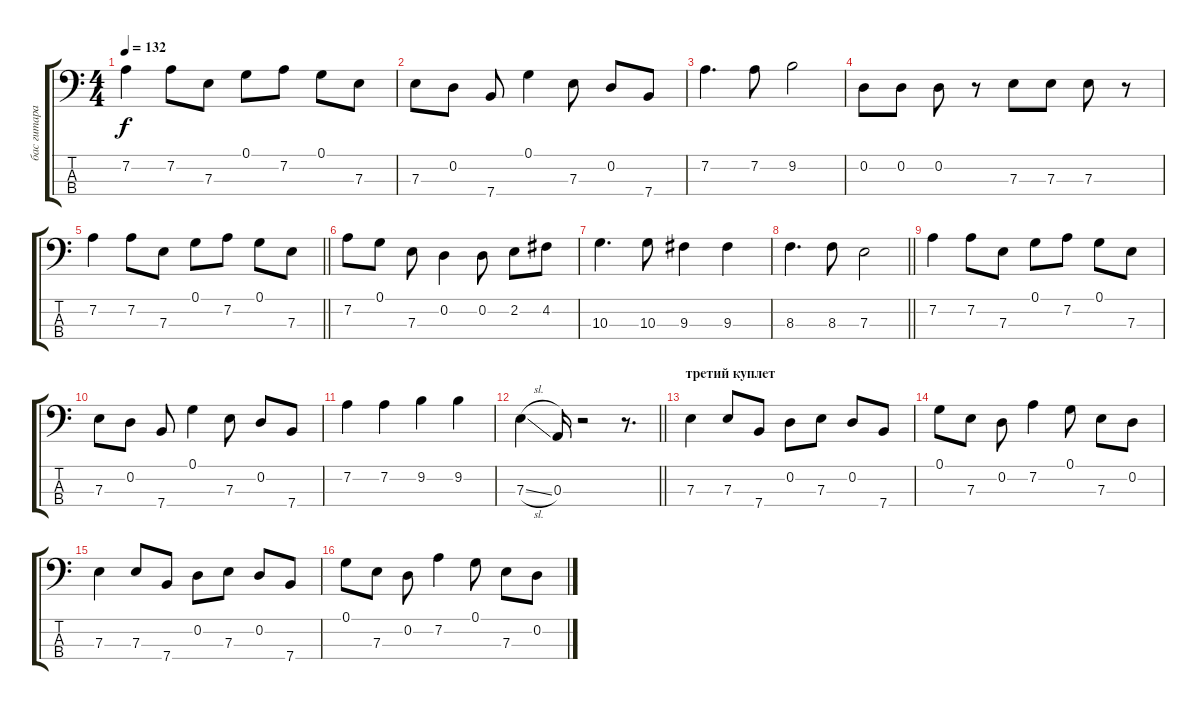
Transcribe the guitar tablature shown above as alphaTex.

\track ("бас гитара" "бас гитара") {instrument electricbassfinger}
\staff {score tabs}
\tuning (G2 D2 A1 E1) {hide}
\ts (4 4)
\tempo 132
\clef f4
\ks c
7.2.4{dy f} 7.2.8 7.3.8 0.1.8 7.2.8 0.1.8 7.3.8 |
7.3.8 0.2.8 7.4.8 0.1.4 7.3.8 0.2.8 7.4.8 |
7.2.4{d} 7.2.8 9.2.2 |
0.2.8 0.2.8 0.2.8 r.8 7.3.8 7.3.8 7.3.8 r.8 |
\barLineRight lightlight
7.2.4 7.2.8 7.3.8 0.1.8 7.2.8 0.1.8 7.3.8 |
7.2.8 0.1.8 7.3.8 0.2.4 0.2.8 2.2.8 4.2.8 |
10.3.4{d} 10.3.8 9.3.4 9.3.4 |
\barLineRight lightlight
8.3.4{d} 8.3.8 7.3.2 |
7.2.4 7.2.8 7.3.8 0.1.8 7.2.8 0.1.8 7.3.8 |
7.3.8 0.2.8 7.4.8 0.1.4 7.3.8 0.2.8 7.4.8 |
7.2.4 7.2.4 9.2.4 9.2.4 |
\barLineRight lightlight
7.3{sl}.4 0.3.16 r.2 r.8{d} |
\section ("" "третий куплет ")
7.3.4 7.3.8 7.4.8 0.2.8 7.3.8 0.2.8 7.4.8 |
0.1.8 7.3.8 0.2.8 7.2.4 0.1.8 7.3.8 0.2.8 |
7.3.4 7.3.8 7.4.8 0.2.8 7.3.8 0.2.8 7.4.8 |
0.1.8 7.3.8 0.2.8 7.2.4 0.1.8 7.3.8 0.2.8
